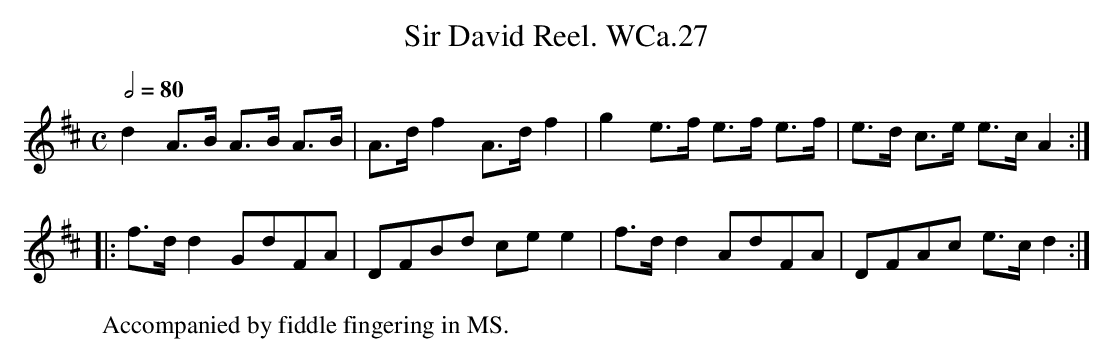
X:1
T:Sir David Reel. WCa.27
M:C
L:1/8
Q:1/2=80
K:D
d2A>B A>B A>B|A>df2A>df2|g2e>f e>f e>f|e>d c>e e>cA2:|
|:f>dd2GdFA|DFBd cee2|f>dd2AdFA|DFAc e>cd2:|
W:Accompanied by fiddle fingering in MS.
